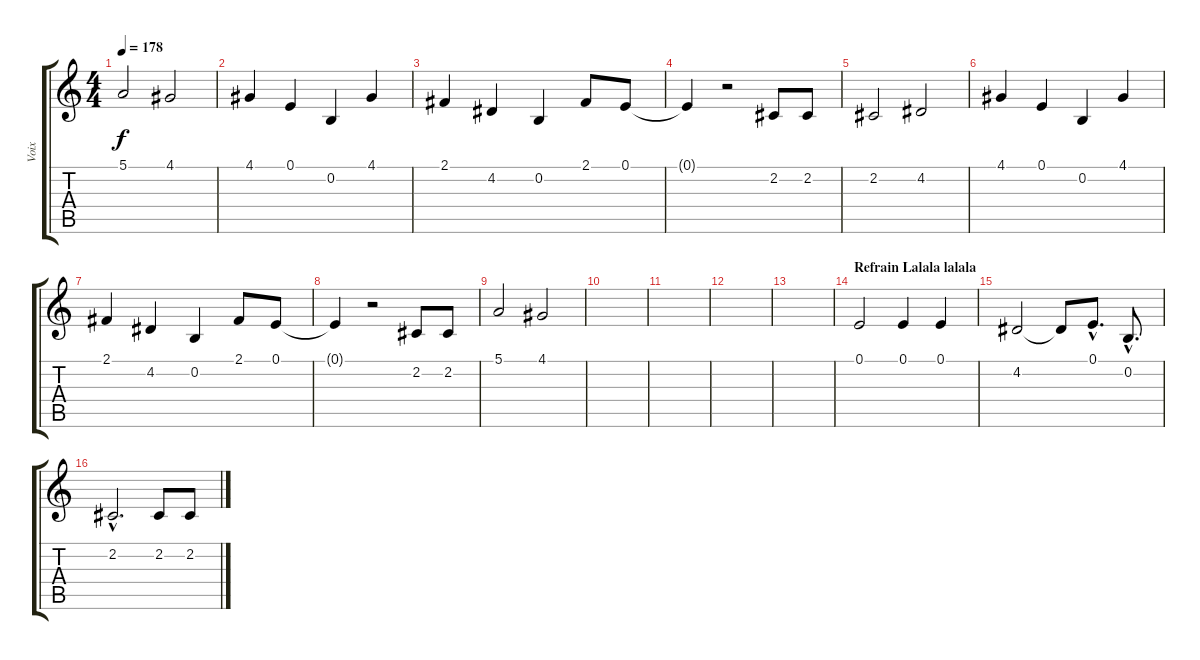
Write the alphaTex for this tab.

\track ("Voix" "Voix") {instrument englishhorn}
\staff {score tabs}
\tuning (E4 B3 G3 D3 A2 E2) {hide}
\ts (4 4)
\tempo 178
\clef g2
\ks c
5.1.2{dy f} 4.1.2 |
4.1.4 0.1.4 0.2.4 4.1.4 |
2.1.4 4.2.4 0.2.4 2.1.8 0.1.8 |
0.1{t}.4 r.2 2.2.8 2.2.8 |
2.2.2 4.2.2 |
4.1.4 0.1.4 0.2.4 4.1.4 |
2.1.4 4.2.4 0.2.4 2.1.8 0.1.8 |
0.1{t}.4 r.2 2.2.8 2.2.8 |
5.1.2 4.1.2 |
|
|
|
|
\section ("" "Refrain Lalala lalala ")
0.1.2 0.1.4 0.1.4 |
4.2.2 4.2{t}.8 0.1{hac}.8{d} 0.2{hac}.8{d} |
2.2{hac}.2{d} 2.2.8 2.2.8
